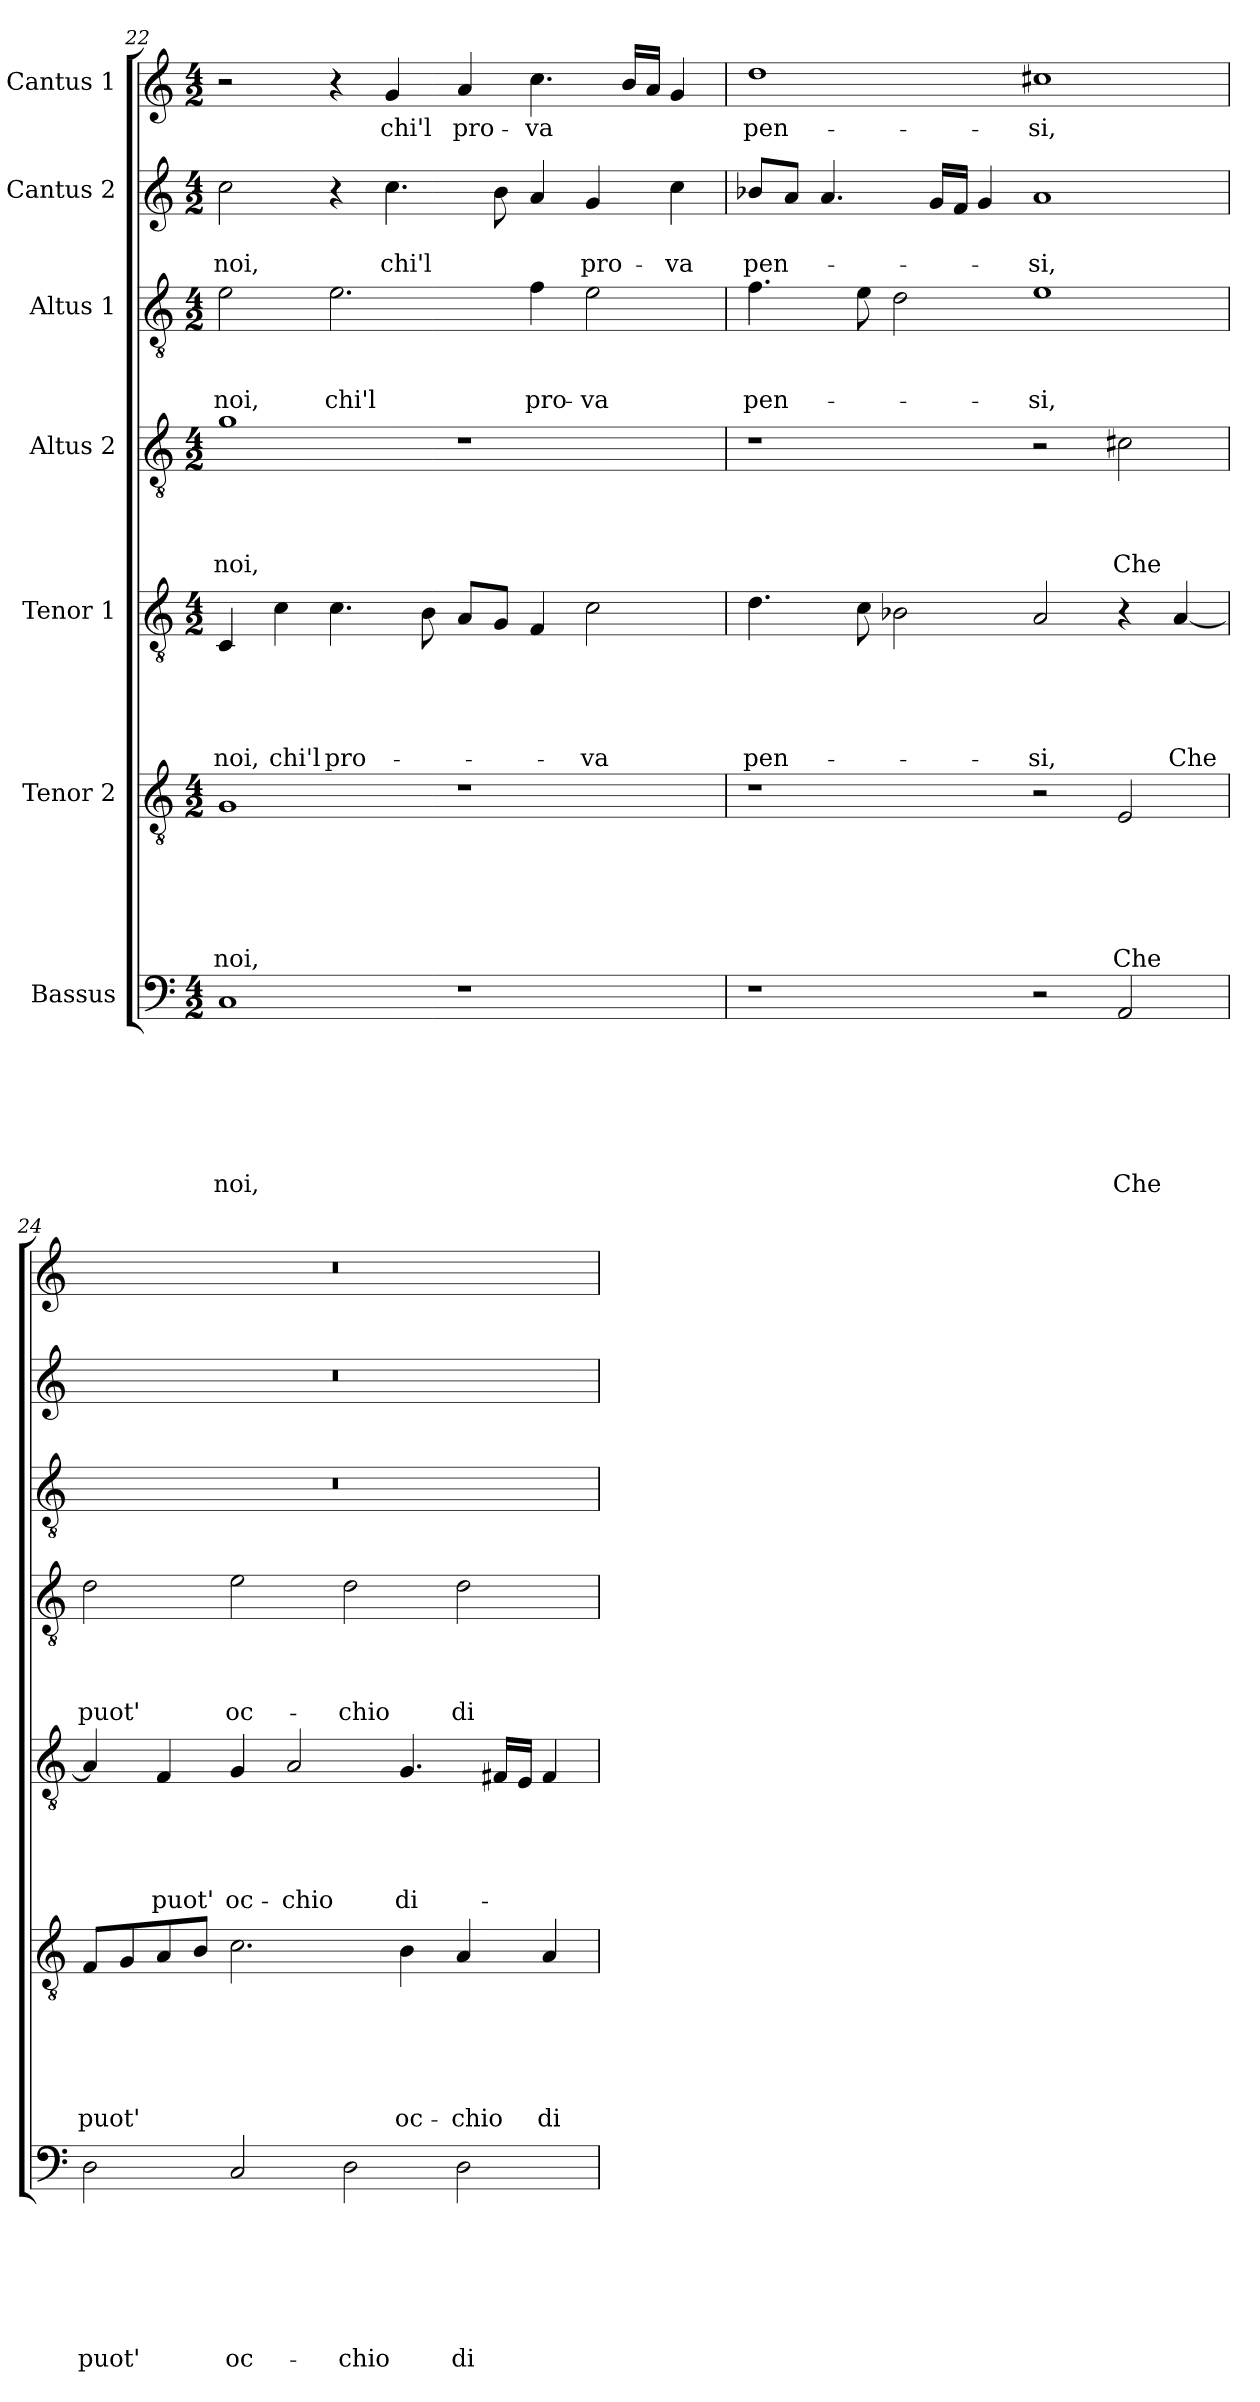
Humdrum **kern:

**kern	**text	**text	**text	**text	**text	**text	**text	**kern	**text	**text	**text	**text	**text	**text	**kern	**text	**text	**text	**text	**text	**kern	**text	**text	**text	**text	**kern	**text	**text	**text	**kern	**text	**text	**kern	**text
*part7	*part7	*part7	*part7	*part7	*part7	*part7	*part7	*part6	*part6	*part6	*part6	*part6	*part6	*part6	*part5	*part5	*part5	*part5	*part5	*part5	*part4	*part4	*part4	*part4	*part4	*part3	*part3	*part3	*part3	*part2	*part2	*part2	*part1	*part1
*staff7	*staff7	*staff7	*staff7	*staff7	*staff7	*staff7	*staff7	*staff6	*staff6	*staff6	*staff6	*staff6	*staff6	*staff6	*staff5	*staff5	*staff5	*staff5	*staff5	*staff5	*staff4	*staff4	*staff4	*staff4	*staff4	*staff3	*staff3	*staff3	*staff3	*staff2	*staff2	*staff2	*staff1	*staff1
*I"Bassus	*	*	*	*	*	*	*	*I"Tenor 2	*	*	*	*	*	*	*I"Tenor 1	*	*	*	*	*	*I"Altus 2	*	*	*	*	*I"Altus 1	*	*	*	*I"Cantus 2	*	*	*I"Cantus 1	*
!!LO:LB:g=z
*clefF4	*	*	*	*	*	*	*	*clefGv2	*	*	*	*	*	*	*clefGv2	*	*	*	*	*	*clefGv2	*	*	*	*	*clefGv2	*	*	*	*clefG2	*	*	*clefG2	*
*k[]	*	*	*	*	*	*	*	*k[]	*	*	*	*	*	*	*k[]	*	*	*	*	*	*k[]	*	*	*	*	*k[]	*	*	*	*k[]	*	*	*k[]	*
*a:	*	*	*	*	*	*	*	*a:	*	*	*	*	*	*	*a:	*	*	*	*	*	*a:	*	*	*	*	*a:	*	*	*	*a:	*	*	*a:	*
*M4/2	*	*	*	*	*	*	*	*M4/2	*	*	*	*	*	*	*M4/2	*	*	*	*	*	*M4/2	*	*	*	*	*M4/2	*	*	*	*M4/2	*	*	*M4/2	*
=22	=22	=22	=22	=22	=22	=22	=22	=22	=22	=22	=22	=22	=22	=22	=22	=22	=22	=22	=22	=22	=22	=22	=22	=22	=22	=22	=22	=22	=22	=22	=22	=22	=22	=22
!	!	!	!	!	!	!	!LO:LY:b	!	!	!	!	!	!	!LO:LY:b	!	!	!	!	!	!LO:LY:b	!	!	!	!	!LO:LY:b	!	!	!	!LO:LY:b	!	!	!LO:LY:b	!	!
1C	.	.	.	.	.	.	noi,	1G	.	.	.	.	.	noi,	4C/	.	.	.	.	noi,	1g	.	.	.	noi,	2e\	.	.	noi,	2cc\	.	noi,	2r	.
!	!	!	!	!	!	!	!	!	!	!	!	!	!	!	!	!	!	!	!	!LO:LY:b	!	!	!	!	!	!	!	!	!	!	!	!	!	!
.	.	.	.	.	.	.	.	.	.	.	.	.	.	.	4c\	.	.	.	.	chi'l	.	.	.	.	.	.	.	.	.	.	.	.	.	.
!	!	!	!	!	!	!	!	!	!	!	!	!	!	!	!	!	!	!	!	!LO:LY:b	!	!	!	!	!	!	!	!	!LO:LY:b	!	!	!	!	!
.	.	.	.	.	.	.	.	.	.	.	.	.	.	.	4.c\	.	.	.	.	pro-	.	.	.	.	.	2.e\	.	.	chi'l	4r	.	.	4r	.
!	!	!	!	!	!	!	!	!	!	!	!	!	!	!	!	!	!	!	!	!	!	!	!	!	!	!	!	!	!	!	!	!LO:LY:b	!	!LO:LY:b
.	.	.	.	.	.	.	.	.	.	.	.	.	.	.	.	.	.	.	.	.	.	.	.	.	.	.	.	.	.	4.cc\	.	chi'l	4g/	chi'l
.	.	.	.	.	.	.	.	.	.	.	.	.	.	.	8B\	.	.	.	.	.	.	.	.	.	.	.	.	.	.	.	.	.	.	.
!	!	!	!	!	!	!	!	!	!	!	!	!	!	!	!	!	!	!	!	!	!	!	!	!	!	!	!	!	!	!	!	!	!	!LO:LY:b
1r	.	.	.	.	.	.	.	1r	.	.	.	.	.	.	8A/L	.	.	.	.	.	1r	.	.	.	.	.	.	.	.	.	.	.	4a/	pro-
.	.	.	.	.	.	.	.	.	.	.	.	.	.	.	8G/J	.	.	.	.	.	.	.	.	.	.	.	.	.	.	8b\	.	.	.	.
!	!	!	!	!	!	!	!	!	!	!	!	!	!	!	!	!	!	!	!	!	!	!	!	!	!	!	!	!	!LO:LY:b	!	!	!	!	!LO:LY:b
.	.	.	.	.	.	.	.	.	.	.	.	.	.	.	4F/	.	.	.	.	.	.	.	.	.	.	4f\	.	.	pro-	4a/	.	.	4.cc\	-va
!	!	!	!	!	!	!	!	!	!	!	!	!	!	!	!	!	!	!	!	!LO:LY:b	!	!	!	!	!	!	!	!	!LO:LY:b	!	!	!LO:LY:b	!	!
.	.	.	.	.	.	.	.	.	.	.	.	.	.	.	2c\	.	.	.	.	-va	.	.	.	.	.	2e\	.	.	-va	4g/	.	pro-	.	.
.	.	.	.	.	.	.	.	.	.	.	.	.	.	.	.	.	.	.	.	.	.	.	.	.	.	.	.	.	.	.	.	.	16b/LL	.
.	.	.	.	.	.	.	.	.	.	.	.	.	.	.	.	.	.	.	.	.	.	.	.	.	.	.	.	.	.	.	.	.	16a/JJ	.
!	!	!	!	!	!	!	!	!	!	!	!	!	!	!	!	!	!	!	!	!	!	!	!	!	!	!	!	!	!	!	!	!LO:LY:b	!	!
.	.	.	.	.	.	.	.	.	.	.	.	.	.	.	.	.	.	.	.	.	.	.	.	.	.	.	.	.	.	4cc\	.	-va	4g/	.
=23	=23	=23	=23	=23	=23	=23	=23	=23	=23	=23	=23	=23	=23	=23	=23	=23	=23	=23	=23	=23	=23	=23	=23	=23	=23	=23	=23	=23	=23	=23	=23	=23	=23	=23
!	!	!	!	!	!	!	!	!	!	!	!	!	!	!	!	!	!	!	!	!LO:LY:b	!	!	!	!	!	!	!	!	!LO:LY:b	!	!	!LO:LY:b	!	!LO:LY:b
1r	.	.	.	.	.	.	.	1r	.	.	.	.	.	.	4.d\	.	.	.	.	pen-	1r	.	.	.	.	4.f\	.	.	pen-	8b-X/L	.	pen-	1dd	pen-
.	.	.	.	.	.	.	.	.	.	.	.	.	.	.	.	.	.	.	.	.	.	.	.	.	.	.	.	.	.	8a/J	.	.	.	.
.	.	.	.	.	.	.	.	.	.	.	.	.	.	.	.	.	.	.	.	.	.	.	.	.	.	.	.	.	.	4.a/	.	.	.	.
.	.	.	.	.	.	.	.	.	.	.	.	.	.	.	8c\	.	.	.	.	.	.	.	.	.	.	8e\	.	.	.	.	.	.	.	.
.	.	.	.	.	.	.	.	.	.	.	.	.	.	.	2B-X\	.	.	.	.	.	.	.	.	.	.	2d\	.	.	.	.	.	.	.	.
.	.	.	.	.	.	.	.	.	.	.	.	.	.	.	.	.	.	.	.	.	.	.	.	.	.	.	.	.	.	16g/LL	.	.	.	.
.	.	.	.	.	.	.	.	.	.	.	.	.	.	.	.	.	.	.	.	.	.	.	.	.	.	.	.	.	.	16f/JJ	.	.	.	.
.	.	.	.	.	.	.	.	.	.	.	.	.	.	.	.	.	.	.	.	.	.	.	.	.	.	.	.	.	.	4g/	.	.	.	.
!	!	!	!	!	!	!	!	!	!	!	!	!	!	!	!	!	!	!	!	!LO:LY:b	!	!	!	!	!	!	!	!	!LO:LY:b	!	!	!LO:LY:b	!	!LO:LY:b
2r	.	.	.	.	.	.	.	2r	.	.	.	.	.	.	2A/	.	.	.	.	-si,	2r	.	.	.	.	1e	.	.	-si,	1a	.	-si,	1cc#X	-si,
!	!	!	!	!	!	!	!LO:LY:b	!	!	!	!	!	!	!LO:LY:b	!	!	!	!	!	!	!	!	!	!	!LO:LY:b	!	!	!	!	!	!	!	!	!
2AA/	.	.	.	.	.	.	Che	2E/	.	.	.	.	.	Che	4r	.	.	.	.	.	2c#X\	.	.	.	Che	.	.	.	.	.	.	.	.	.
!	!	!	!	!	!	!	!	!	!	!	!	!	!	!	!	!	!	!	!	!LO:LY:b	!	!	!	!	!	!	!	!	!	!	!	!	!	!
.	.	.	.	.	.	.	.	.	.	.	.	.	.	.	[4A/	.	.	.	.	Che	.	.	.	.	.	.	.	.	.	.	.	.	.	.
=24	=24	=24	=24	=24	=24	=24	=24	=24	=24	=24	=24	=24	=24	=24	=24	=24	=24	=24	=24	=24	=24	=24	=24	=24	=24	=24	=24	=24	=24	=24	=24	=24	=24	=24
!	!	!	!	!	!	!	!LO:LY:b	!	!	!	!	!	!	!LO:LY:b	!	!	!	!	!	!	!	!	!	!	!LO:LY:b	!	!	!	!	!	!	!	!	!
2D\	.	.	.	.	.	.	puot'	8F/L	.	.	.	.	.	puot'	4A/]	.	.	.	.	.	2d\	.	.	.	puot'	0r	.	.	.	0r	.	.	0r	.
.	.	.	.	.	.	.	.	8G/	.	.	.	.	.	.	.	.	.	.	.	.	.	.	.	.	.	.	.	.	.	.	.	.	.	.
!	!	!	!	!	!	!	!	!	!	!	!	!	!	!	!	!	!	!	!	!LO:LY:b	!	!	!	!	!	!	!	!	!	!	!	!	!	!
.	.	.	.	.	.	.	.	8A/	.	.	.	.	.	.	4F/	.	.	.	.	puot'	.	.	.	.	.	.	.	.	.	.	.	.	.	.
.	.	.	.	.	.	.	.	8B/J	.	.	.	.	.	.	.	.	.	.	.	.	.	.	.	.	.	.	.	.	.	.	.	.	.	.
!	!	!	!	!	!	!	!LO:LY:b	!	!	!	!	!	!	!	!	!	!	!	!	!LO:LY:b	!	!	!	!	!LO:LY:b	!	!	!	!	!	!	!	!	!
2C/	.	.	.	.	.	.	oc-	2.c\	.	.	.	.	.	.	4G/	.	.	.	.	oc-	2e\	.	.	.	oc-	.	.	.	.	.	.	.	.	.
!	!	!	!	!	!	!	!	!	!	!	!	!	!	!	!	!	!	!	!	!LO:LY:b	!	!	!	!	!	!	!	!	!	!	!	!	!	!
.	.	.	.	.	.	.	.	.	.	.	.	.	.	.	2A/	.	.	.	.	-chio	.	.	.	.	.	.	.	.	.	.	.	.	.	.
!	!	!	!	!	!	!	!LO:LY:b	!	!	!	!	!	!	!	!	!	!	!	!	!	!	!	!	!	!LO:LY:b	!	!	!	!	!	!	!	!	!
2D\	.	.	.	.	.	.	-chio	.	.	.	.	.	.	.	.	.	.	.	.	.	2d\	.	.	.	-chio	.	.	.	.	.	.	.	.	.
!	!	!	!	!	!	!	!	!	!	!	!	!	!	!LO:LY:b	!	!	!	!	!	!LO:LY:b	!	!	!	!	!	!	!	!	!	!	!	!	!	!
.	.	.	.	.	.	.	.	4B\	.	.	.	.	.	oc-	4.G/	.	.	.	.	di-	.	.	.	.	.	.	.	.	.	.	.	.	.	.
!	!	!	!	!	!	!	!LO:LY:b	!	!	!	!	!	!	!LO:LY:b	!	!	!	!	!	!	!	!	!	!	!LO:LY:b	!	!	!	!	!	!	!	!	!
2D\	.	.	.	.	.	.	di-	4A/	.	.	.	.	.	-chio	.	.	.	.	.	.	2d\	.	.	.	di-	.	.	.	.	.	.	.	.	.
.	.	.	.	.	.	.	.	.	.	.	.	.	.	.	16F#X/LL	.	.	.	.	.	.	.	.	.	.	.	.	.	.	.	.	.	.	.
.	.	.	.	.	.	.	.	.	.	.	.	.	.	.	16E/JJ	.	.	.	.	.	.	.	.	.	.	.	.	.	.	.	.	.	.	.
!	!	!	!	!	!	!	!	!	!	!	!	!	!	!LO:LY:b	!	!	!	!	!	!	!	!	!	!	!	!	!	!	!	!	!	!	!	!
.	.	.	.	.	.	.	.	4A/	.	.	.	.	.	di-	4F#/	.	.	.	.	.	.	.	.	.	.	.	.	.	.	.	.	.	.	.
=	=	=	=	=	=	=	=	=	=	=	=	=	=	=	=	=	=	=	=	=	=	=	=	=	=	=	=	=	=	=	=	=	=	=
*-	*-	*-	*-	*-	*-	*-	*-	*-	*-	*-	*-	*-	*-	*-	*-	*-	*-	*-	*-	*-	*-	*-	*-	*-	*-	*-	*-	*-	*-	*-	*-	*-	*-	*-
